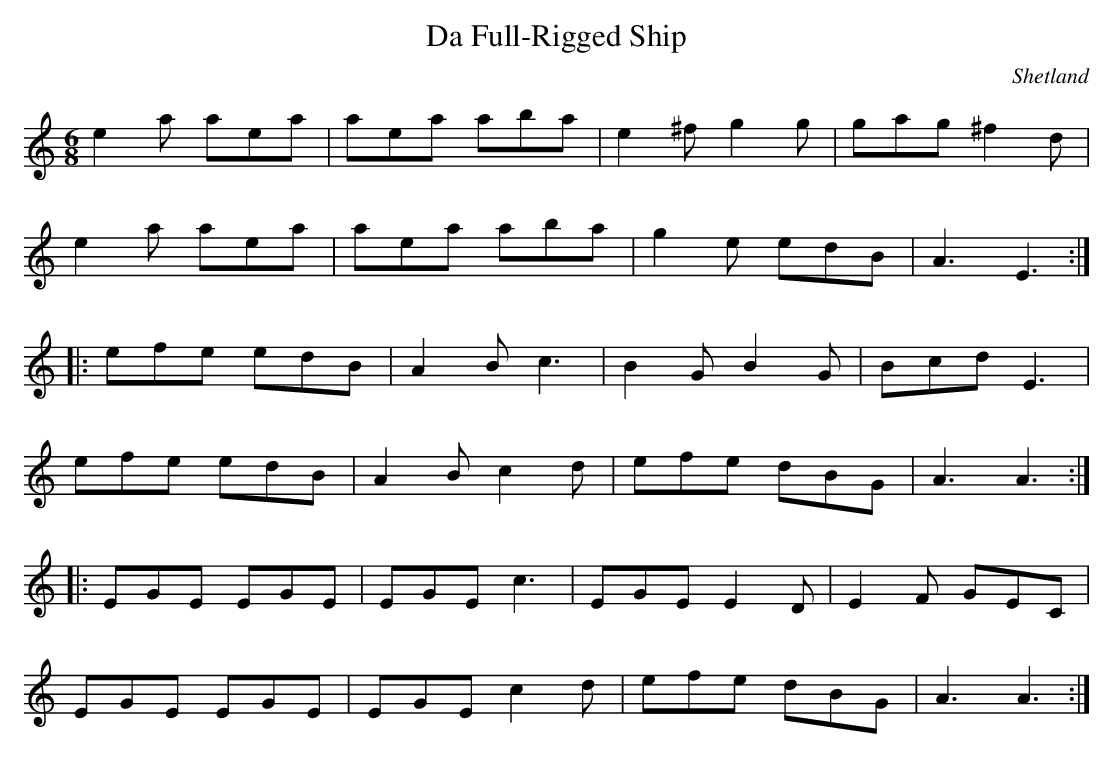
X:1
T: Full-Rigged Ship, Da
O:Shetland
M:6/8
K:Am
e2a aea|aea aba|e2^f g2g|gag ^f2d|
e2a aea|aea aba|g2e edB|A3 E3::
efe edB|A2B c3|B2G B2G|Bcd E3|
efe edB|A2B c2d|efe dBG|A3 A3::
EGE EGE|EGE c3|EGE E2D|E2F GEC|
EGE EGE|EGE c2d|efe dBG|A3 A3:|
